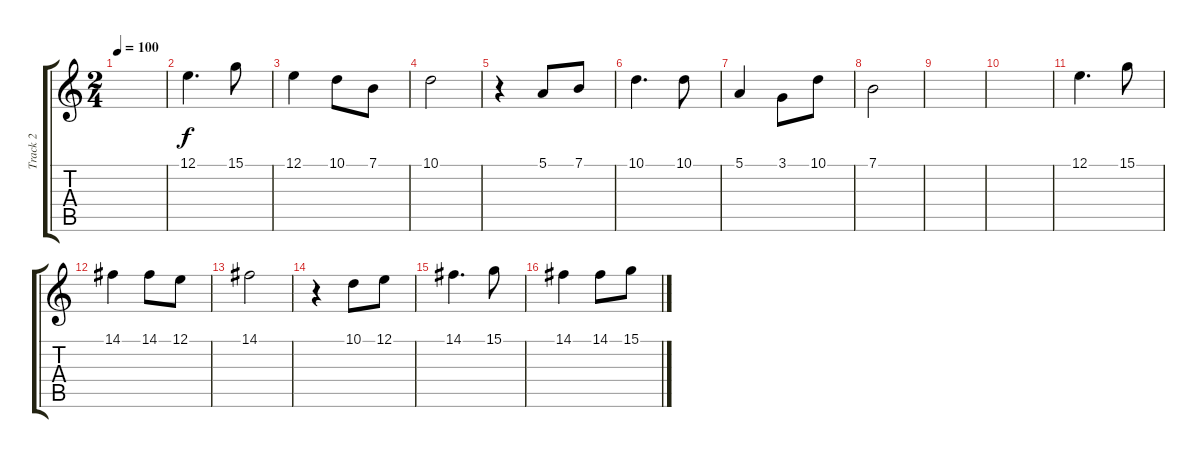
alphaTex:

\track ("Track 2" "Track 2") {instrument churchorgan}
\staff {score tabs}
\tuning (E4 B3 G3 D3 A2 E2) {hide}
\ts (2 4)
\tempo 100
\clef g2
\ks c
|
12.1.4{d} 15.1.8 |
12.1.4 10.1.8 7.1.8 |
10.1.2 |
r.4 5.1.8 7.1.8 |
10.1.4{d} 10.1.8 |
5.1.4 3.1.8 10.1.8 |
7.1.2 |
|
|
12.1.4{d} 15.1.8 |
14.1.4 14.1.8 12.1.8 |
14.1.2 |
r.4 10.1.8 12.1.8 |
14.1.4{d} 15.1.8 |
14.1.4 14.1.8 15.1.8
